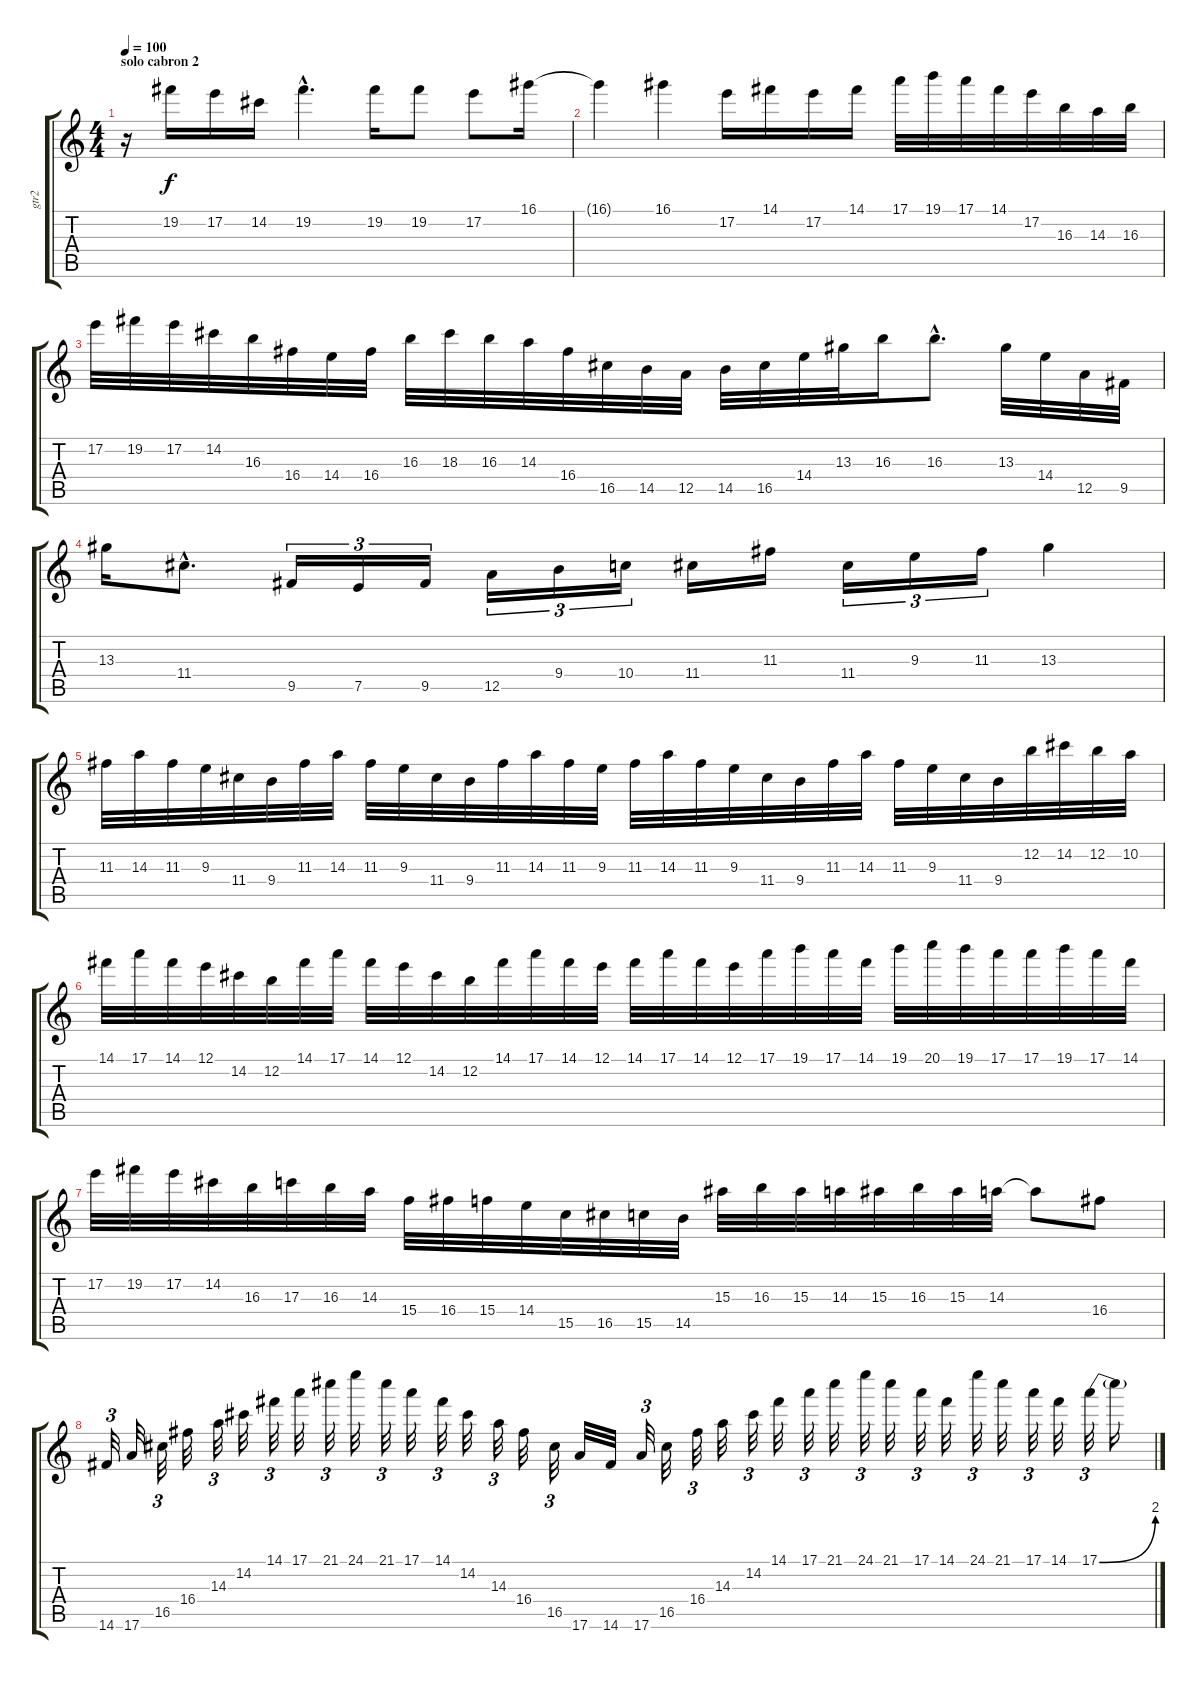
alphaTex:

\track ("gtr2" "gtr2") {instrument distortionguitar}
\staff {score tabs}
\tuning (E4 B3 G3 D3 A2 E2) {hide}
\ts (4 4)
\section ("" "solo cabron 2")
\tempo 100
\clef g2
\ks c
r.16{dy f} 19.2.16 17.2.16 14.2.16 19.2{hac}.4{d} 19.2.16 19.2.8 17.2.8 16.1.16 |
16.1{t}.4 16.1.4 17.2.16 14.1.16 17.2.16 14.1.16 17.1.32 19.1.32 17.1.32 14.1.32 17.2.32 16.3.32 14.3.32 16.3.32 |
17.2.32 19.2.32 17.2.32 14.2.32 16.3.32 16.4.32 14.4.32 16.4.32 16.3.32 18.3.32 16.3.32 14.3.32 16.4.32 16.5.32 14.5.32 12.5.32 14.5.32 16.5.32 14.4.32 13.3.32 16.3.16 16.3{hac}.8{d} 13.3.32 14.4.32 12.5.32 9.5.32 |
13.3.16 11.4{hac}.8{d} 9.5.16{tu (3 2)} 7.5.16{tu (3 2)} 9.5.16{tu (3 2)} 12.5.16{tu (3 2)} 9.4.16{tu (3 2)} 10.4.16{tu (3 2)} 11.4.16 11.3.16 11.4.16{tu (3 2)} 9.3.16{tu (3 2)} 11.3.16{tu (3 2)} 13.3.4 |
11.3.32 14.3.32 11.3.32 9.3.32 11.4.32 9.4.32 11.3.32 14.3.32 11.3.32 9.3.32 11.4.32 9.4.32 11.3.32 14.3.32 11.3.32 9.3.32 11.3.32 14.3.32 11.3.32 9.3.32 11.4.32 9.4.32 11.3.32 14.3.32 11.3.32 9.3.32 11.4.32 9.4.32 12.2.32 14.2.32 12.2.32 10.2.32 |
14.1.32 17.1.32 14.1.32 12.1.32 14.2.32 12.2.32 14.1.32 17.1.32 14.1.32 12.1.32 14.2.32 12.2.32 14.1.32 17.1.32 14.1.32 12.1.32 14.1.32 17.1.32 14.1.32 12.1.32 17.1.32 19.1.32 17.1.32 14.1.32 19.1.32 20.1.32 19.1.32 17.1.32 17.1.32 19.1.32 17.1.32 14.1.32 |
17.2.32 19.2.32 17.2.32 14.2.32 16.3.32 17.3.32 16.3.32 14.3.32 15.4.32 16.4.32 15.4.32 14.4.32 15.5.32 16.5.32 15.5.32 14.5.32 15.3.32 16.3.32 15.3.32 14.3.32 15.3.32 16.3.32 15.3.32 14.3.32 14.3{t}.8 16.4.8 |
14.6.32{tu (3 2)} 17.6.32 16.5.32{tu (3 2)} 16.4.32 14.3.32{tu (3 2)} 14.2.32 14.1.32{tu (3 2)} 17.1.32 21.1.32{tu (3 2)} 24.1.32 21.1.32{tu (3 2)} 17.1.32 14.1.32{tu (3 2)} 14.2.32 14.3.32{tu (3 2)} 16.4.32 16.5.32{tu (3 2)} 17.6.32 14.6.32 17.6.32{tu (3 2)} 16.5.32 16.4.32{tu (3 2)} 14.3.32 14.2.32{tu (3 2)} 14.1.32 17.1.32{tu (3 2)} 21.1.32 24.1.32{tu (3 2)} 21.1.32 17.1.32{tu (3 2)} 14.1.32 24.1.32{tu (3 2)} 21.1.32 17.1.32{tu (3 2)} 14.1.32 17.1{be (bend 0 0 60 8)}.32{tu (3 2)} 17.1{t}.16
